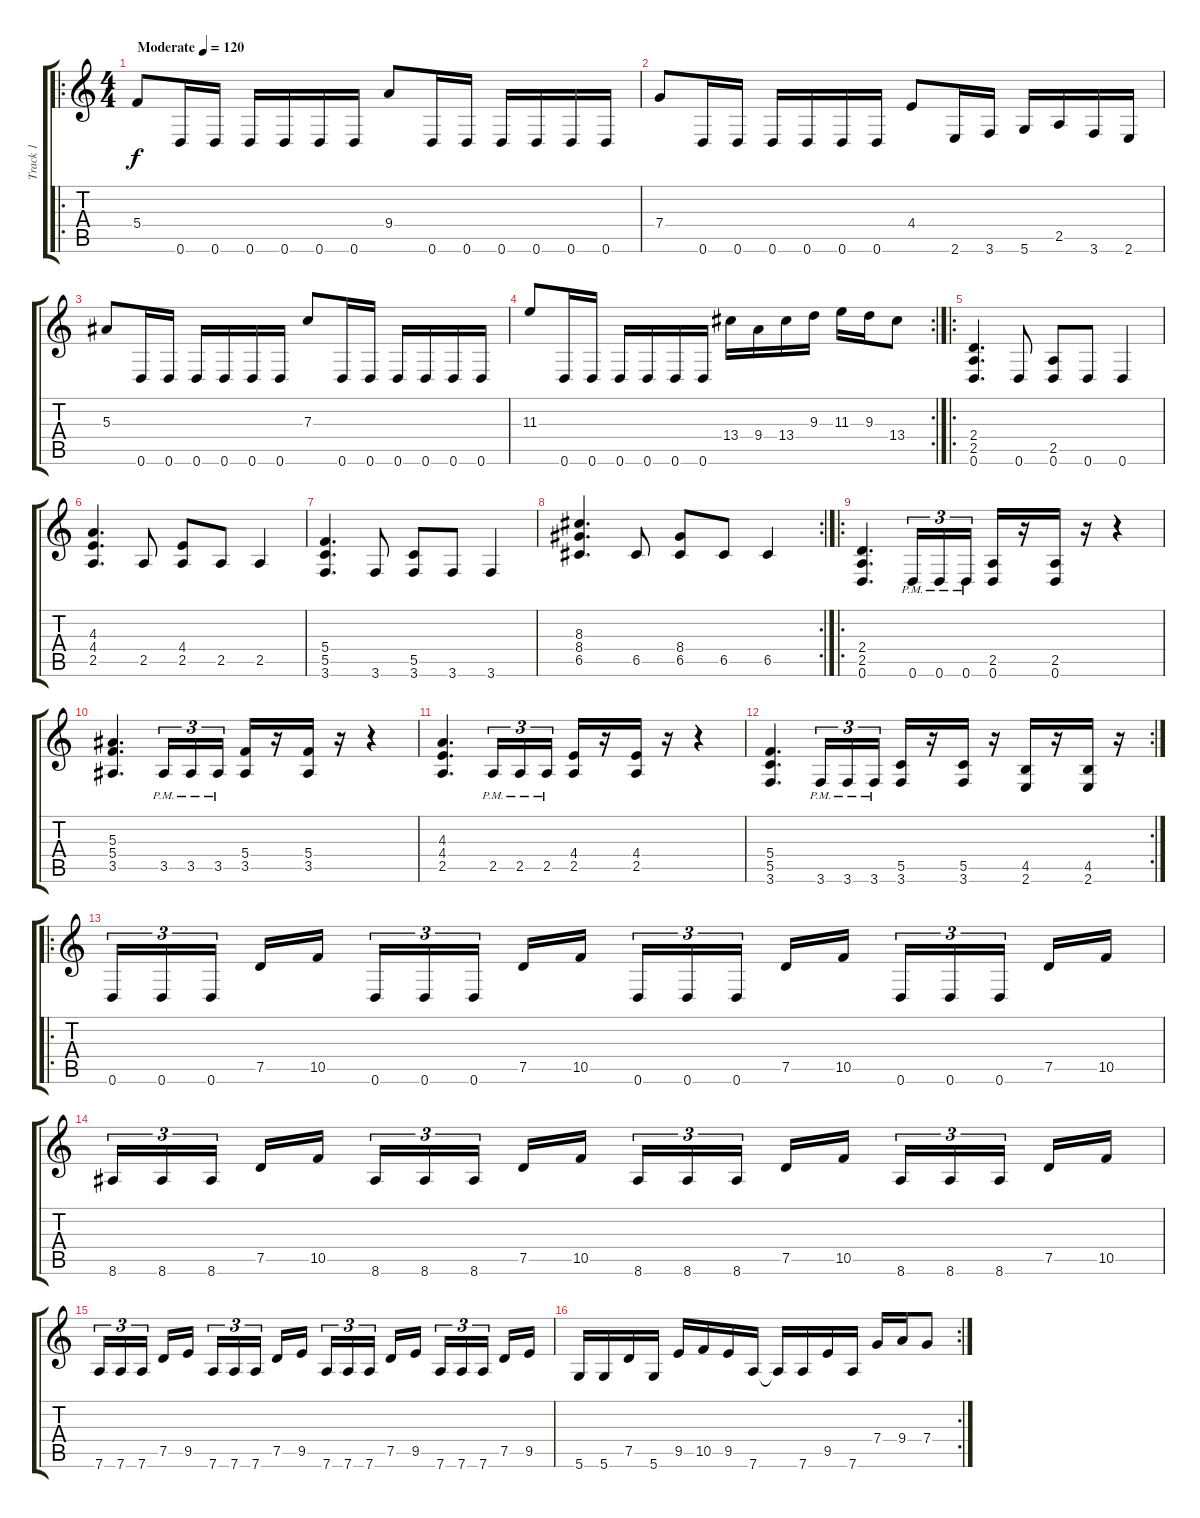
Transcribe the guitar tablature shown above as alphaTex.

\track ("Track 1" "Track 1") {instrument distortionguitar}
\staff {score tabs}
\tuning (D4 A3 F3 C3 G2 D2) {hide}
\ro
\ts (4 4)
\tempo (120 "Moderate")
\clef g2
\ks c
5.4.8{dy f instrument distortionguitar} 0.6.16 0.6.16 0.6.16 0.6.16 0.6.16 0.6.16 9.4.8 0.6.16 0.6.16 0.6.16 0.6.16 0.6.16 0.6.16 |
7.4.8 0.6.16 0.6.16 0.6.16 0.6.16 0.6.16 0.6.16 4.4.8 2.6.16 3.6.16 5.6.16 2.5.16 3.6.16 2.6.16 |
5.3.8 0.6.16 0.6.16 0.6.16 0.6.16 0.6.16 0.6.16 7.3.8 0.6.16 0.6.16 0.6.16 0.6.16 0.6.16 0.6.16 |
\rc 2
11.3.8 0.6.16 0.6.16 0.6.16 0.6.16 0.6.16 0.6.16 13.4.16 9.4.16 13.4.16 9.3.16 11.3.16 9.3.16 13.4.8 |
\ro
(2.4 2.5 0.6).4{d} 0.6.8 (2.5 0.6).8 0.6.8 0.6.4 |
(4.3 4.4 2.5).4{d} 2.5.8 (4.4 2.5).8 2.5.8 2.5.4 |
(5.4 5.5 3.6).4{d} 3.6.8 (5.5 3.6).8 3.6.8 3.6.4 |
\rc 2
(8.3 8.4 6.5).4{d} 6.5.8 (8.4 6.5).8 6.5.8 6.5.4 |
\ro
(2.4 2.5 0.6).4{d} 0.6{pm}.16{tu (3 2)} 0.6{pm}.16{tu (3 2)} 0.6{pm}.16{tu (3 2)} (2.5 0.6).16 r.16 (2.5 0.6).16 r.16 r.4 |
(5.3 5.4 3.5).4{d} 3.5{pm}.16{tu (3 2)} 3.5{pm}.16{tu (3 2)} 3.5{pm}.16{tu (3 2)} (5.4 3.5).16 r.16 (5.4 3.5).16 r.16 r.4 |
(4.3 4.4 2.5).4{d} 2.5{pm}.16{tu (3 2)} 2.5{pm}.16{tu (3 2)} 2.5{pm}.16{tu (3 2)} (4.4 2.5).16 r.16 (4.4 2.5).16 r.16 r.4 |
\rc 2
(5.4 5.5 3.6).4{d} 3.6{pm}.16{tu (3 2)} 3.6{pm}.16{tu (3 2)} 3.6{pm}.16{tu (3 2)} (5.5 3.6).16 r.16 (5.5 3.6).16 r.16 (4.5 2.6).16 r.16 (4.5 2.6).16 r.16 |
\ro
0.6.16{tu (3 2)} 0.6.16{tu (3 2)} 0.6.16{tu (3 2) beam splitsecondary} 7.5.16 10.5.16 0.6.16{tu (3 2)} 0.6.16{tu (3 2)} 0.6.16{tu (3 2) beam splitsecondary} 7.5.16 10.5.16 0.6.16{tu (3 2)} 0.6.16{tu (3 2)} 0.6.16{tu (3 2) beam splitsecondary} 7.5.16 10.5.16 0.6.16{tu (3 2)} 0.6.16{tu (3 2)} 0.6.16{tu (3 2) beam splitsecondary} 7.5.16 10.5.16 |
8.6.16{tu (3 2)} 8.6.16{tu (3 2)} 8.6.16{tu (3 2) beam splitsecondary} 7.5.16 10.5.16 8.6.16{tu (3 2)} 8.6.16{tu (3 2)} 8.6.16{tu (3 2) beam splitsecondary} 7.5.16 10.5.16 8.6.16{tu (3 2)} 8.6.16{tu (3 2)} 8.6.16{tu (3 2) beam splitsecondary} 7.5.16 10.5.16 8.6.16{tu (3 2)} 8.6.16{tu (3 2)} 8.6.16{tu (3 2) beam splitsecondary} 7.5.16 10.5.16 |
7.6.16{tu (3 2)} 7.6.16{tu (3 2)} 7.6.16{tu (3 2) beam splitsecondary} 7.5.16 9.5.16 7.6.16{tu (3 2)} 7.6.16{tu (3 2)} 7.6.16{tu (3 2) beam splitsecondary} 7.5.16 9.5.16 7.6.16{tu (3 2)} 7.6.16{tu (3 2)} 7.6.16{tu (3 2) beam splitsecondary} 7.5.16 9.5.16 7.6.16{tu (3 2)} 7.6.16{tu (3 2)} 7.6.16{tu (3 2) beam splitsecondary} 7.5.16 9.5.16 |
\rc 2
5.6.16 5.6.16 7.5.16 5.6.16 9.5.16 10.5.16 9.5.16 7.6.16 7.6{t}.16 7.6.16 9.5.16 7.6.16 7.4.16 9.4.16 7.4.8
